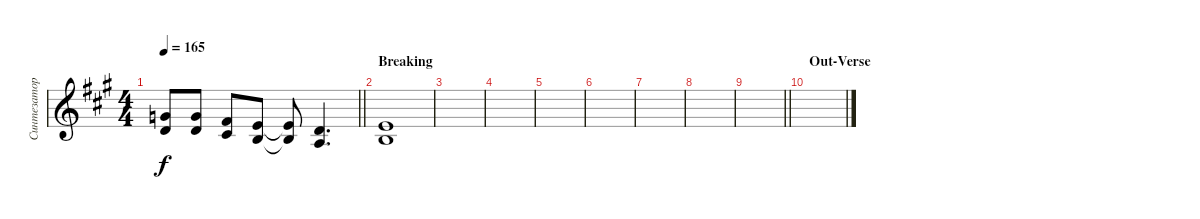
\track ("Синтезатор" "Синтезатор") {instrument tremolostrings}
\staff {score}
\tuning (E4 B3 G3 D3 A2 E2) {hide}
\ts (4 4)
\tempo 165
\clef g2
\barLineRight lightlight
\ks f#minor
(8.2 7.3).8{dy f} (8.2 7.3).8 (7.2 6.3).8 (5.2 4.3).8 (5.2{t} 4.3{t}).8 (3.2 2.3).4{d} |
\section ("" "Breaking")
(5.2 4.3).1 |
|
|
|
|
|
|
\barLineRight lightlight
|
\section ("" "Out-Verse")
